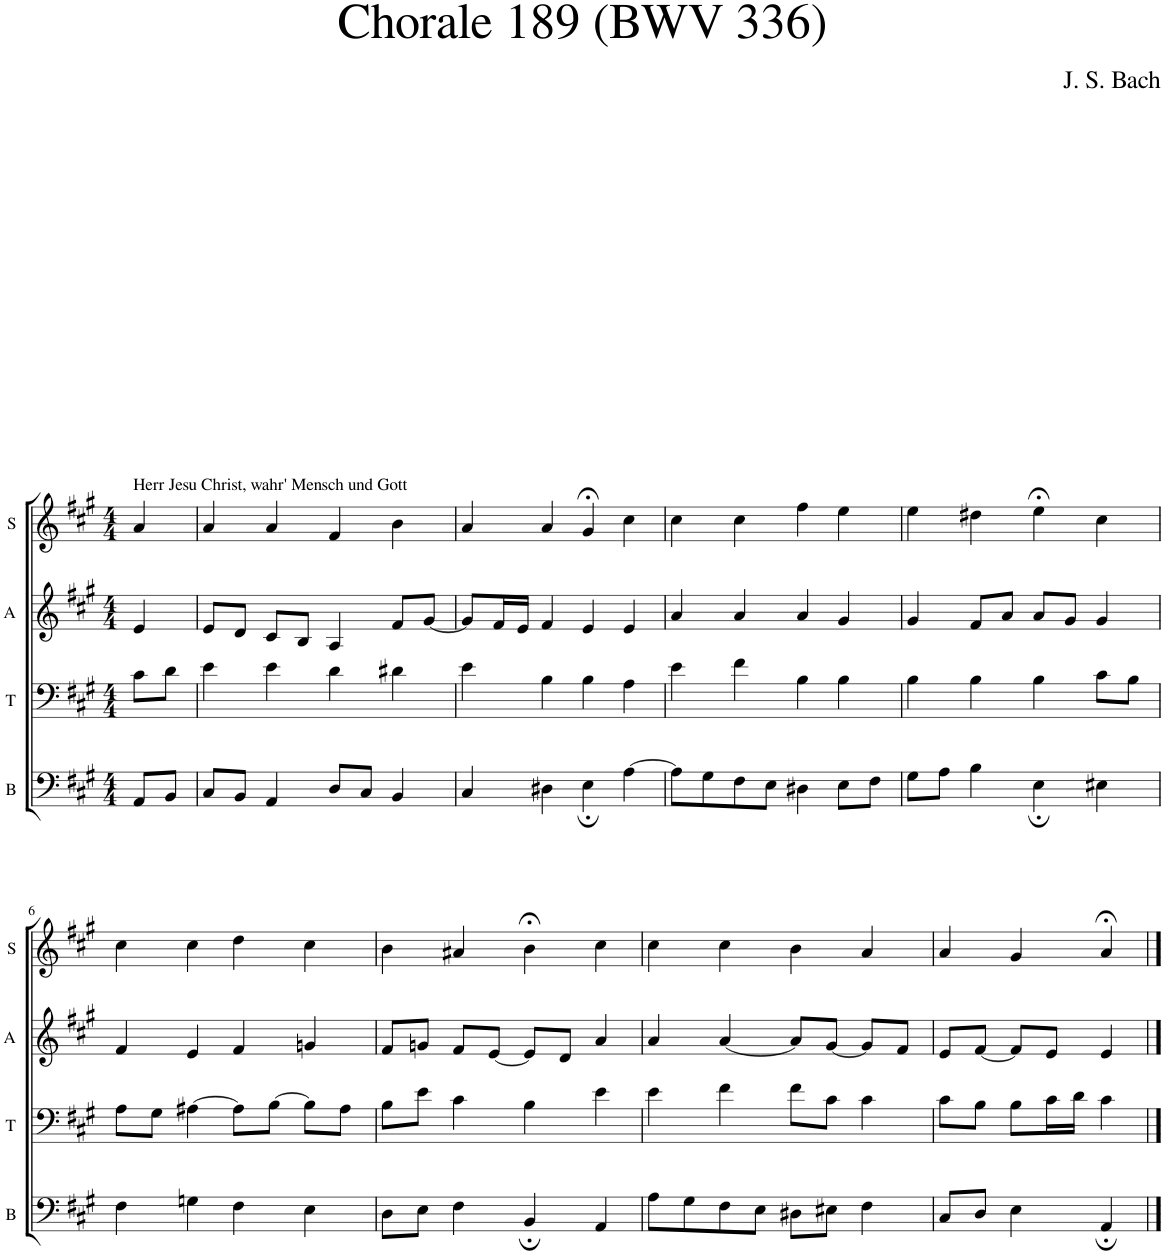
**kern	**kern	**kern	**kern
*part4	*part3	*part2	*part1
*staff4	*staff3	*staff2	*staff1
*I"B	*I"T	*I"A	*I"S
*I'B	*I'T	*I'A	*I'S
*clefF4	*clefF4	*clefG2	*clefG2
*k[f#c#g#]	*k[f#c#g#]	*k[f#c#g#]	*k[f#c#g#]
*M4/4	*M4/4	*M4/4	*M4/4
=1	=1	=1	=1
!	!	!	!LO:TX:a:t=Herr Jesu Christ, wahr' Mensch und Gott
8AA/L	8c#\L	4e/	4a/
8BB/J	8d\J	.	.
=2	=2	=2	=2
8C#/L	4e\	8e/L	4a/
8BB/J	.	8d/J	.
4AA/	4e\	8c#/L	4a/
.	.	8B/J	.
8D/L	4d\	4A/	4f#/
8C#/J	.	.	.
4BB/	4d#X\	8f#/L	4b\
.	.	[8g#/J	.
=3	=3	=3	=3
4C#/	4e\	8g#/L]	4a/
.	.	16f#/L	.
.	.	16e/JJ	.
4D#X\	4B\	4f#/	4a/
4E;\	4B\	4e/	4g#;</
[4A\	4A\	4e/	4cc#\
=4	=4	=4	=4
8A\L]	4e\	4a/	4cc#\
8G#\	.	.	.
8F#\	4f#\	4a/	4cc#\
8E\J	.	.	.
4D#X\	4B\	4a/	4ff#\
8E\L	4B\	4g#/	4ee\
8F#\J	.	.	.
=5	=5	=5	=5
8G#\L	4B\	4g#/	4ee\
8A\J	.	.	.
4B\	4B\	8f#/L	4dd#X\
.	.	8a/J	.
4E;\	4B\	8a/L	4ee;<\
.	.	8g#/J	.
4E#X\	8c#\L	4g#/	4cc#\
.	8B\J	.	.
!!LO:LB:g=z
=6	=6	=6	=6
4F#\	8A\L	4f#/	4cc#\
.	8G#\J	.	.
4Gn\	[4A#X\	4e/	4cc#\
4F#\	8A#\L]	4f#/	4dd\
.	[8B\J	.	.
4E\	8B\L]	4gn/	4cc#\
.	8A#\J	.	.
=7	=7	=7	=7
8D\L	8B\L	8f#/L	4b\
8E\J	8e\J	8gn/J	.
4F#\	4c#\	8f#/L	4a#X/
.	.	[8e/J	.
4BB;/	4B\	8e/L]	4b;<\
.	.	8d/J	.
4AA/	4e\	4a/	4cc#\
=8	=8	=8	=8
8A\L	4e\	4a/	4cc#\
8G#\	.	.	.
8F#\	4f#\	[4a/	4cc#\
8E\J	.	.	.
8D#X\L	8f#\L	8a/L]	4b\
8E#X\J	8c#\J	[8g#/J	.
4F#\	4c#\	8g#/L]	4a/
.	.	8f#/J	.
=9	=9	=9	=9
8C#/L	8c#\L	8e/L	4a/
8D/J	8B\J	[8f#/J	.
4E\	8B\L	8f#/L]	4g#/
.	16c#\L	8e/J	.
.	16d\JJ	.	.
4AA;/	4c#\	4e/	4a;</
==	==	==	==
*-	*-	*-	*-
